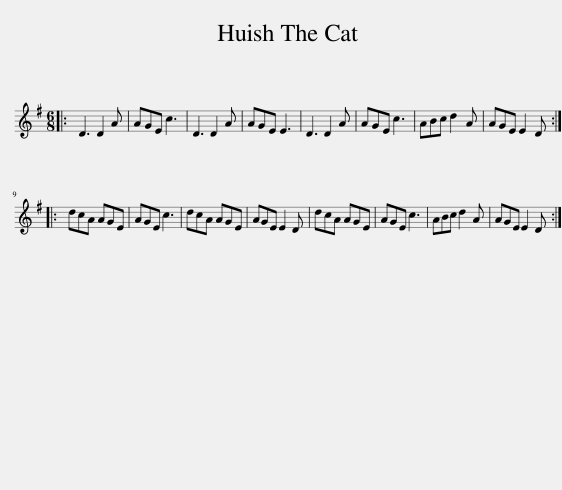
X:1
L:1/8
M:6/8
I:linebreak $
K:G
V:1 treble
V:1
|: D3 D2 A | AGE c3 | D3 D2 A | AGE E3 | D3 D2 A | %5
 AGE c3 | ABc d2 A | AGE E2 D ::$ dcA AGE | AGE c3 | %10
 dcA AGE | AGE E2 D | dcA AGE | AGE c3 | ABc d2 A | %15
 AGE E2 D :| %16
